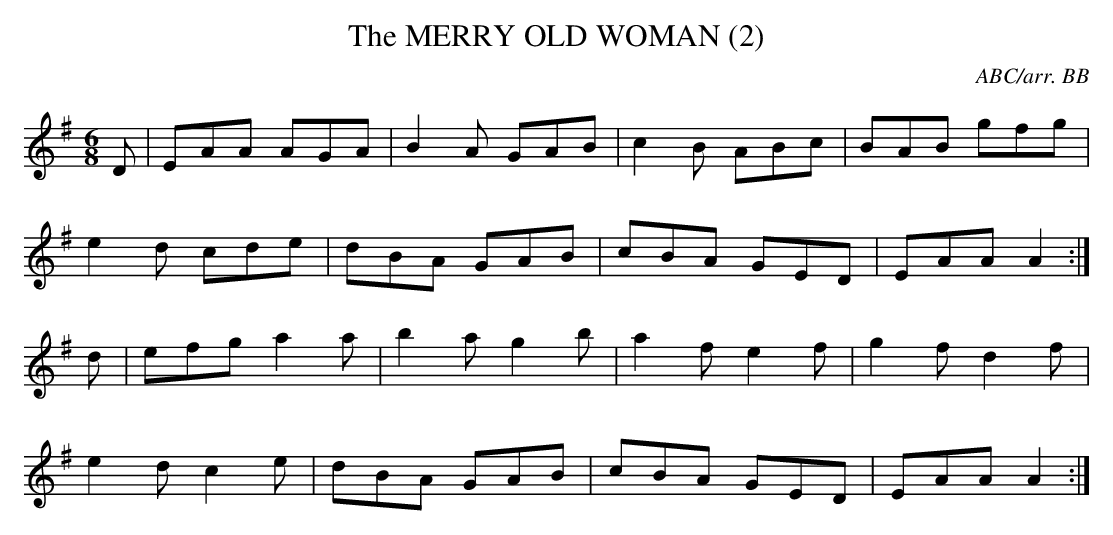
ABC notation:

X:1
T:MERRY OLD WOMAN (2), The
C:ABC/arr. BB
M:6/8
L:1/8
K:Ador % source key Bm
D|EAA AGA|B2A GAB|c2B ABc|BAB gfg|
e2d cde|dBA GAB|cBA GED|EAA A2 :|
d|efg a2a|b2a g2b|a2f e2f|g2f d2f|
e2d c2e|dBA GAB|cBA GED|EAA A2 :|
